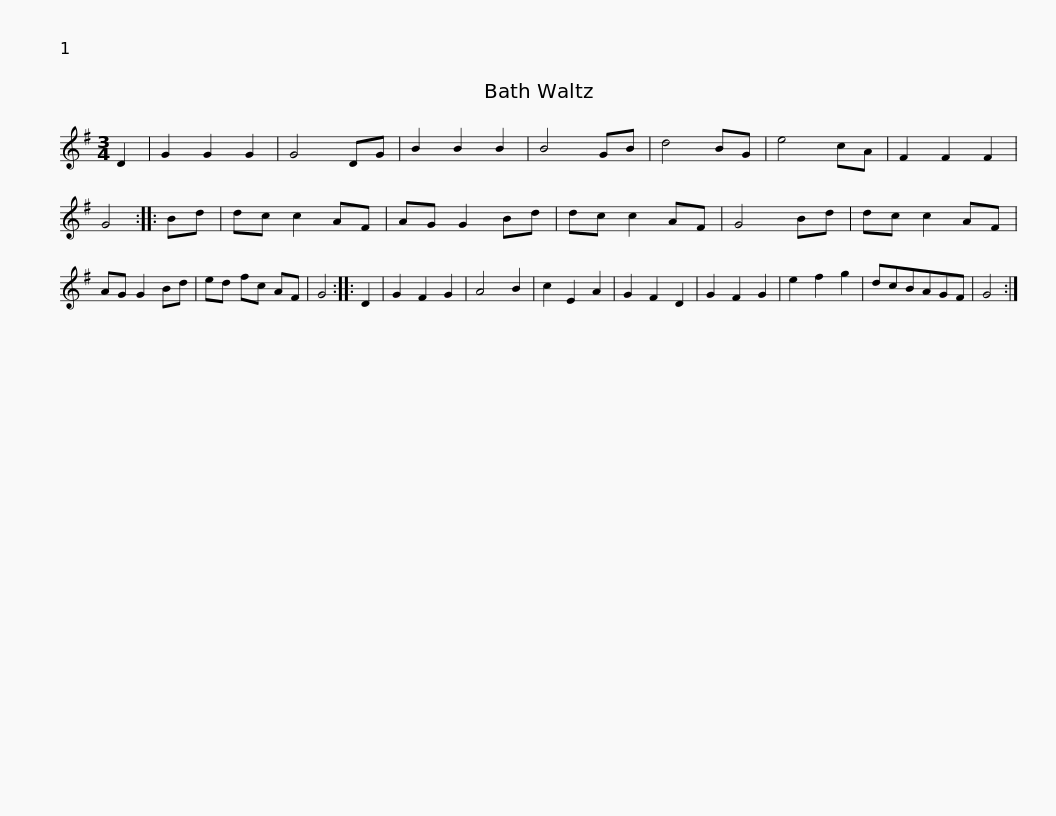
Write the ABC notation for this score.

X:1
L:1/8
M:3/4
I:linebreak $
K:G
V:1 treble
V:1
 D2 | G2 G2 G2 | G4 DG | B2 B2 B2 | B4 GB | %5
 d4 BG | e4 cA | F2 F2 F2 | G4 :: Bd | %10
 dc c2 AF | AG G2 Bd |$ dc c2 AF | G4 Bd | dc c2 AF | %15
 AG G2 Bd | ed fc AF | G4 :: D2 | G2 F2 G2 | %20
 A4 B2 | c2 E2 A2 | G2 F2 D2 | G2 F2 G2 |$ e2 f2 g2 | %25
 dcBAGF | G4 :| %27
